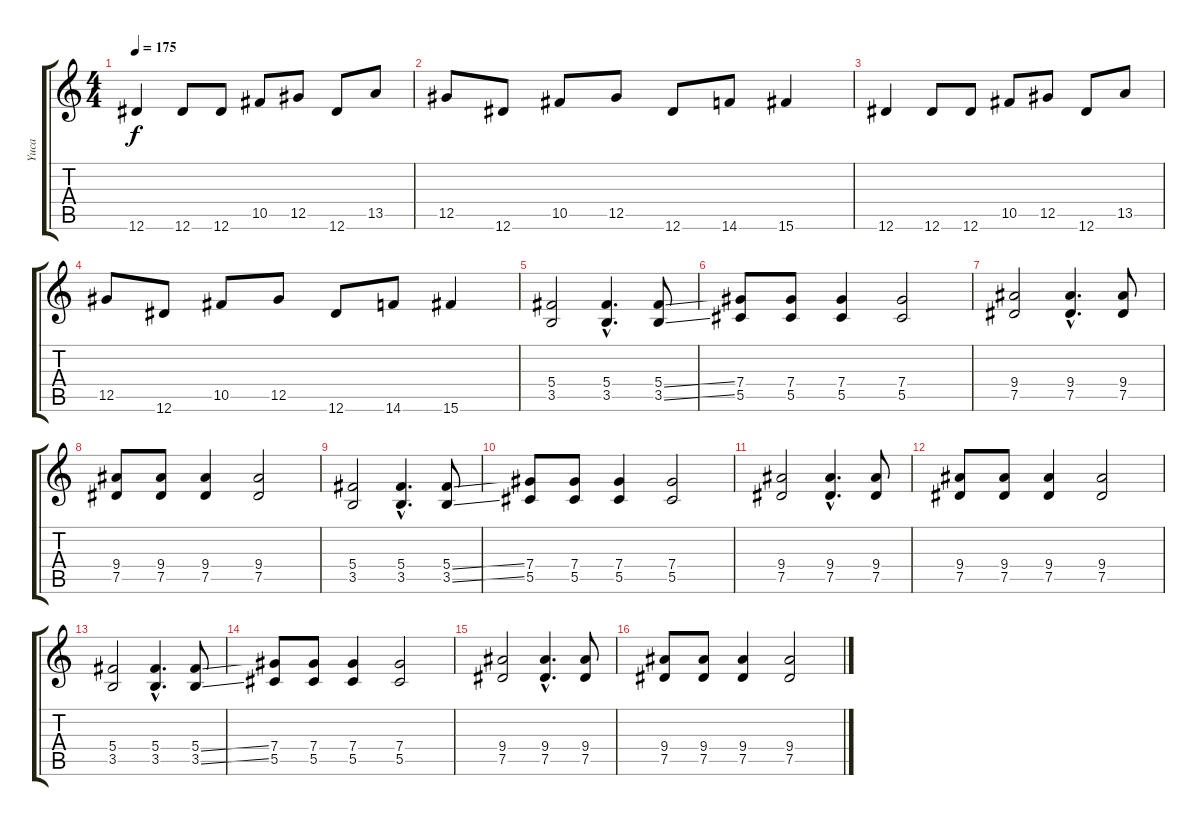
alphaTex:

\track ("Yuca" "Yuca") {instrument distortionguitar}
\staff {score tabs}
\tuning (Eb4 Bb3 Gb3 Db3 Ab2 Eb2) {hide}
\ts (4 4)
\tempo 175
\clef g2
\ks c
12.6.4{dy f} 12.6.8 12.6.8 10.5.8 12.5.8 12.6.8 13.5.8 |
12.5.8 12.6.8 10.5.8 12.5.8 12.6.8 14.6.8 15.6.4 |
12.6.4 12.6.8 12.6.8 10.5.8 12.5.8 12.6.8 13.5.8 |
12.5.8 12.6.8 10.5.8 12.5.8 12.6.8 14.6.8 15.6.4 |
(5.4 3.5).2 (5.4{hac} 3.5{hac}).4{d} (5.4{ss} 3.5{ss}).8 |
(7.4 5.5).8 (7.4 5.5).8 (7.4 5.5).4 (7.4 5.5).2 |
(9.4 7.5).2 (9.4{hac} 7.5{hac}).4{d} (9.4 7.5).8 |
(9.4 7.5).8 (9.4 7.5).8 (9.4 7.5).4 (9.4 7.5).2 |
(5.4 3.5).2 (5.4{hac} 3.5{hac}).4{d} (5.4{ss} 3.5{ss}).8 |
(7.4 5.5).8 (7.4 5.5).8 (7.4 5.5).4 (7.4 5.5).2 |
(9.4 7.5).2 (9.4{hac} 7.5{hac}).4{d} (9.4 7.5).8 |
(9.4 7.5).8 (9.4 7.5).8 (9.4 7.5).4 (9.4 7.5).2 |
(5.4 3.5).2 (5.4{hac} 3.5{hac}).4{d} (5.4{ss} 3.5{ss}).8 |
(7.4 5.5).8 (7.4 5.5).8 (7.4 5.5).4 (7.4 5.5).2 |
(9.4 7.5).2 (9.4{hac} 7.5{hac}).4{d} (9.4 7.5).8 |
(9.4 7.5).8 (9.4 7.5).8 (9.4 7.5).4 (9.4 7.5).2
